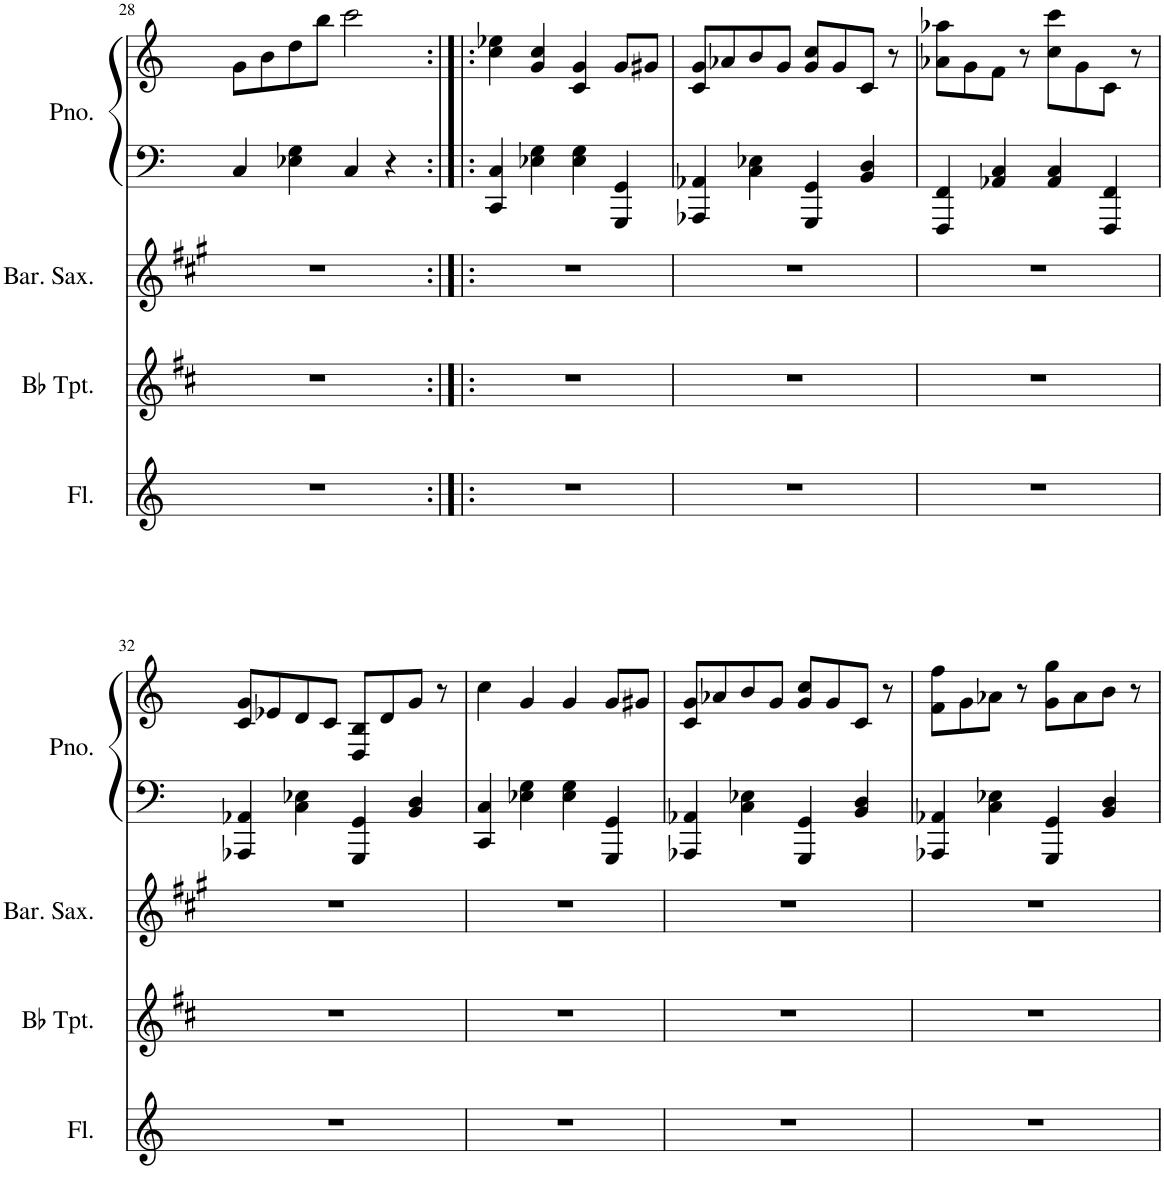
**kern	**kern	**kern	**kern	**kern
*part4	*part3	*part2	*part1	*part1
*staff5	*staff4	*staff3	*staff2	*staff1
*I"Flute	*I"Bb Trumpet	*I"Baritone Saxophone	*I"Piano	*
*I'Fl.	*I'Bb Tpt.	*I'Bar. Sax.	*I'Pno.	*
!!LO:PB:g=z
*clefG2	*clefG2	*clefG2	*clefF4	*clefG2
*	*Trd1c2	*Trd12c21	*	*
*k[]	*k[f#c#]	*k[f#c#g#]	*k[]	*k[]
*M4/4	*M4/4	*M4/4	*M4/4	*M4/4
=28	=28	=28	=28	=28
1r	1r	1r	4C/	8g\L
.	.	.	.	8b\
.	.	.	4E-X\ 4G\	8dd\
.	.	.	.	8bb\J
.	.	.	4C/	2ccc\
.	.	.	4r	.
=29:|!|:	=29:|!|:	=29:|!|:	=29:|!|:	=29:|!|:
1r	1r	1r	4CC/ 4C/	4cc\ 4ee-X\
.	.	.	4E-X\ 4G\	4g/ 4cc/
.	.	.	4E-\ 4G\	4c/ 4g/
.	.	.	4GGG/ 4GG/	8g/L
.	.	.	.	8g#X/J
=30	=30	=30	=30	=30
1r	1r	1r	4AAA-X/ 4AA-X/	8c/ 8g/L
.	.	.	.	8a-X/
.	.	.	4C\ 4E-X\	8b/
.	.	.	.	8g/J
.	.	.	4GGG/ 4GG/	8g/ 8cc/L
.	.	.	.	8g/
.	.	.	4BB/ 4D/	8c/J
.	.	.	.	8r
=31	=31	=31	=31	=31
1r	1r	1r	4FFF/ 4FF/	8a-X\ 8aa-X\L
.	.	.	.	8g\
.	.	.	4AA-X/ 4C/	8f\J
.	.	.	.	8r
.	.	.	4AA-/ 4C/	8cc\ 8ccc\L
.	.	.	.	8g\
.	.	.	4FFF/ 4FF/	8c\J
.	.	.	.	8r
!!LO:LB:g=z
=32	=32	=32	=32	=32
1r	1r	1r	4AAA-X/ 4AA-X/	8c/ 8g/L
.	.	.	.	8e-X/
.	.	.	4C\ 4E-X\	8d/
.	.	.	.	8c/J
.	.	.	4GGG/ 4GG/	8D/ 8B/L
.	.	.	.	8d/
.	.	.	4BB/ 4D/	8g/J
.	.	.	.	8r
=33	=33	=33	=33	=33
1r	1r	1r	4CC/ 4C/	4cc\
.	.	.	4E-X\ 4G\	4g/
.	.	.	4E-\ 4G\	4g/
.	.	.	4GGG/ 4GG/	8g/L
.	.	.	.	8g#X/J
=34	=34	=34	=34	=34
1r	1r	1r	4AAA-X/ 4AA-X/	8c/ 8g/L
.	.	.	.	8a-X/
.	.	.	4C\ 4E-X\	8b/
.	.	.	.	8g/J
.	.	.	4GGG/ 4GG/	8g/ 8cc/L
.	.	.	.	8g/
.	.	.	4BB/ 4D/	8c/J
.	.	.	.	8r
=35	=35	=35	=35	=35
1r	1r	1r	4AAA-X/ 4AA-X/	8f\ 8ff\L
.	.	.	.	8g\
.	.	.	4C\ 4E-X\	8a-X\J
.	.	.	.	8r
.	.	.	4GGG/ 4GG/	8g\ 8gg\L
.	.	.	.	8a-\
.	.	.	4BB/ 4D/	8b\J
.	.	.	.	8r
=	=	=	=	=
*-	*-	*-	*-	*-
